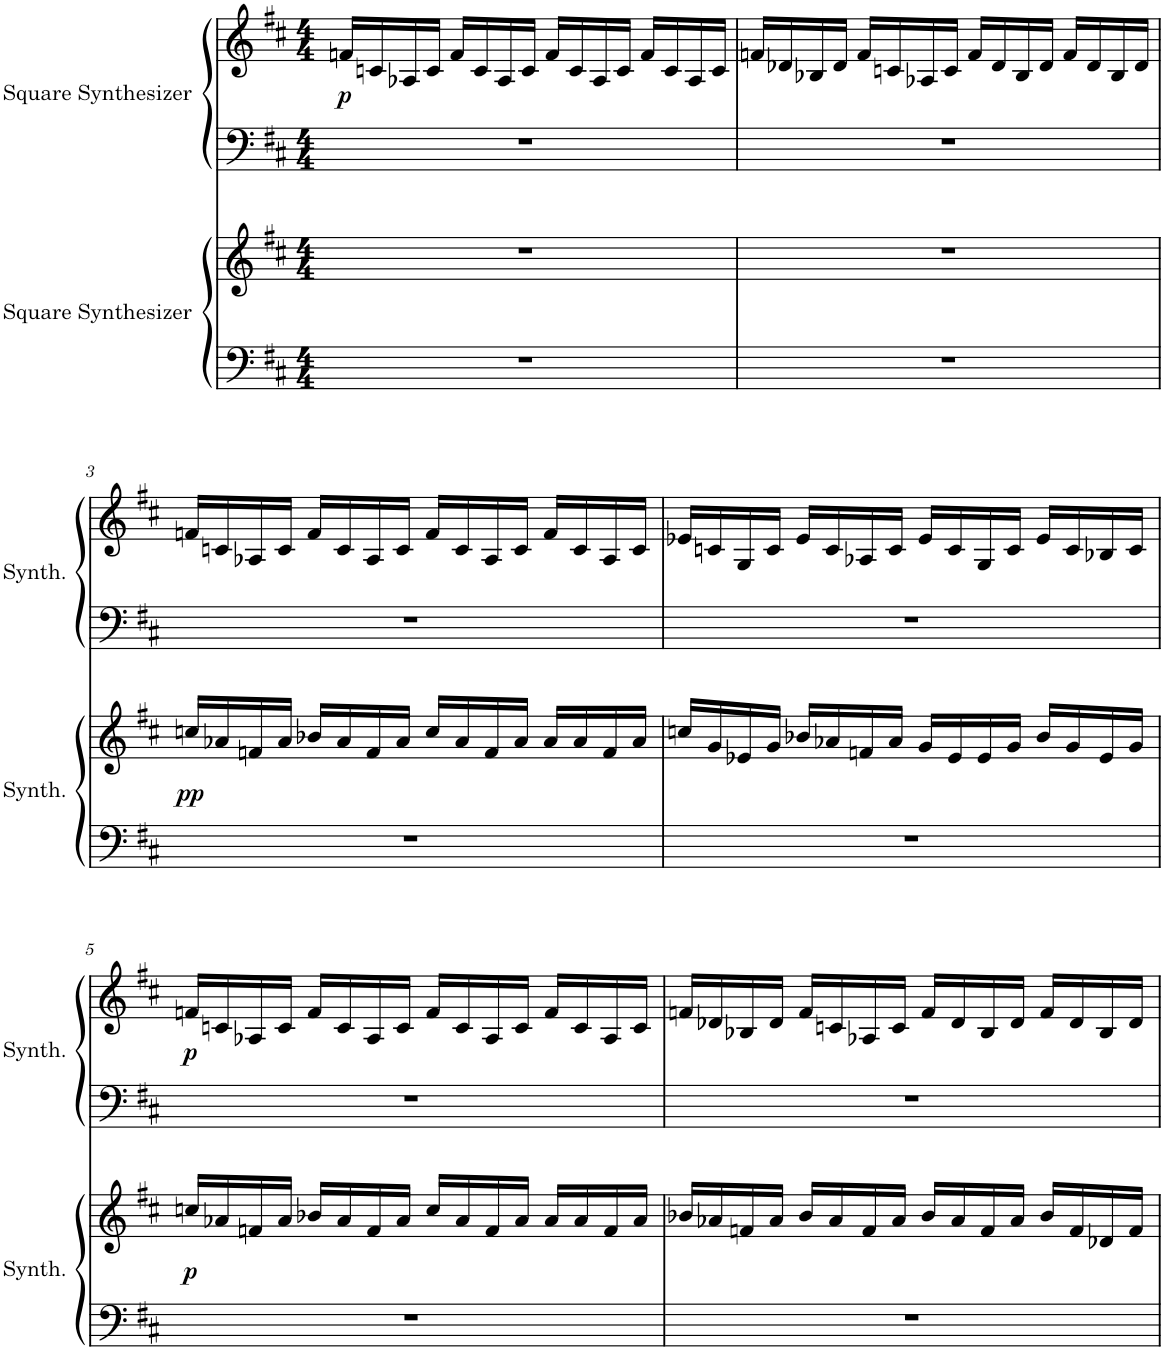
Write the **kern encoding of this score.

**kern	**kern	**dynam	**kern	**kern	**dynam
*part2	*part2	*part2	*part1	*part1	*part1
*staff4	*staff3	*staff3/4	*staff2	*staff1	*staff1/2
*I"Square Synthesizer	*	*	*I"Square Synthesizer	*	*
*I'Synth.	*	*	*I'Synth.	*	*
*clefF4	*clefG2	*	*clefF4	*clefG2	*
*k[f#c#]	*k[f#c#]	*	*k[f#c#]	*k[f#c#]	*
*M4/4	*M4/4	*	*M4/4	*M4/4	*
=1	=1	=1	=1	=1	=1
!	!	!	!	!	!LO:DY:b
1r	1r	.	1r	16fn/LL	p
.	.	.	.	16cn/	.
.	.	.	.	16A-X/	.
.	.	.	.	16c/JJ	.
.	.	.	.	16f/LL	.
.	.	.	.	16c/	.
.	.	.	.	16A-/	.
.	.	.	.	16c/JJ	.
.	.	.	.	16f/LL	.
.	.	.	.	16c/	.
.	.	.	.	16A-/	.
.	.	.	.	16c/JJ	.
.	.	.	.	16f/LL	.
.	.	.	.	16c/	.
.	.	.	.	16A-/	.
.	.	.	.	16c/JJ	.
=2	=2	=2	=2	=2	=2
1r	1r	.	1r	16fn/LL	.
.	.	.	.	16d-X/	.
.	.	.	.	16B-X/	.
.	.	.	.	16d-/JJ	.
.	.	.	.	16f/LL	.
.	.	.	.	16cn/	.
.	.	.	.	16A-X/	.
.	.	.	.	16c/JJ	.
.	.	.	.	16f/LL	.
.	.	.	.	16d-/	.
.	.	.	.	16B-/	.
.	.	.	.	16d-/JJ	.
.	.	.	.	16f/LL	.
.	.	.	.	16d-/	.
.	.	.	.	16B-/	.
.	.	.	.	16d-/JJ	.
!!LO:LB:g=z
=3	=3	=3	=3	=3	=3
!	!	!LO:DY:b	!	!	!
1r	16ccn/LL	pp	1r	16fn/LL	.
.	16a-X/	.	.	16cn/	.
.	16fn/	.	.	16A-X/	.
.	16a-/JJ	.	.	16c/JJ	.
.	16b-X/LL	.	.	16f/LL	.
.	16a-/	.	.	16c/	.
.	16f/	.	.	16A-/	.
.	16a-/JJ	.	.	16c/JJ	.
.	16cc/LL	.	.	16f/LL	.
.	16a-/	.	.	16c/	.
.	16f/	.	.	16A-/	.
.	16a-/JJ	.	.	16c/JJ	.
.	16a-/LL	.	.	16f/LL	.
.	16a-/	.	.	16c/	.
.	16f/	.	.	16A-/	.
.	16a-/JJ	.	.	16c/JJ	.
=4	=4	=4	=4	=4	=4
1r	16ccn/LL	.	1r	16e-X/LL	.
.	16g/	.	.	16cn/	.
.	16e-X/	.	.	16G/	.
.	16g/JJ	.	.	16c/JJ	.
.	16b-X/LL	.	.	16e-/LL	.
.	16a-X/	.	.	16c/	.
.	16fn/	.	.	16A-X/	.
.	16a-/JJ	.	.	16c/JJ	.
.	16g/LL	.	.	16e-/LL	.
.	16e-/	.	.	16c/	.
.	16e-/	.	.	16G/	.
.	16g/JJ	.	.	16c/JJ	.
.	16b-/LL	.	.	16e-/LL	.
.	16g/	.	.	16c/	.
.	16e-/	.	.	16B-X/	.
.	16g/JJ	.	.	16c/JJ	.
!!LO:LB:g=z
=5	=5	=5	=5	=5	=5
!	!	!LO:DY:b	!	!	!LO:DY:b
1r	16ccn/LL	p	1r	16fn/LL	p
.	16a-X/	.	.	16cn/	.
.	16fn/	.	.	16A-X/	.
.	16a-/JJ	.	.	16c/JJ	.
.	16b-X/LL	.	.	16f/LL	.
.	16a-/	.	.	16c/	.
.	16f/	.	.	16A-/	.
.	16a-/JJ	.	.	16c/JJ	.
.	16cc/LL	.	.	16f/LL	.
.	16a-/	.	.	16c/	.
.	16f/	.	.	16A-/	.
.	16a-/JJ	.	.	16c/JJ	.
.	16a-/LL	.	.	16f/LL	.
.	16a-/	.	.	16c/	.
.	16f/	.	.	16A-/	.
.	16a-/JJ	.	.	16c/JJ	.
=6	=6	=6	=6	=6	=6
1r	16b-X/LL	.	1r	16fn/LL	.
.	16a-X/	.	.	16d-X/	.
.	16fn/	.	.	16B-X/	.
.	16a-/JJ	.	.	16d-/JJ	.
.	16b-/LL	.	.	16f/LL	.
.	16a-/	.	.	16cn/	.
.	16f/	.	.	16A-X/	.
.	16a-/JJ	.	.	16c/JJ	.
.	16b-/LL	.	.	16f/LL	.
.	16a-/	.	.	16d-/	.
.	16f/	.	.	16B-/	.
.	16a-/JJ	.	.	16d-/JJ	.
.	16b-/LL	.	.	16f/LL	.
.	16f/	.	.	16d-/	.
.	16d-X/	.	.	16B-/	.
.	16f/JJ	.	.	16d-/JJ	.
=	=	=	=	=	=
*-	*-	*-	*-	*-	*-
